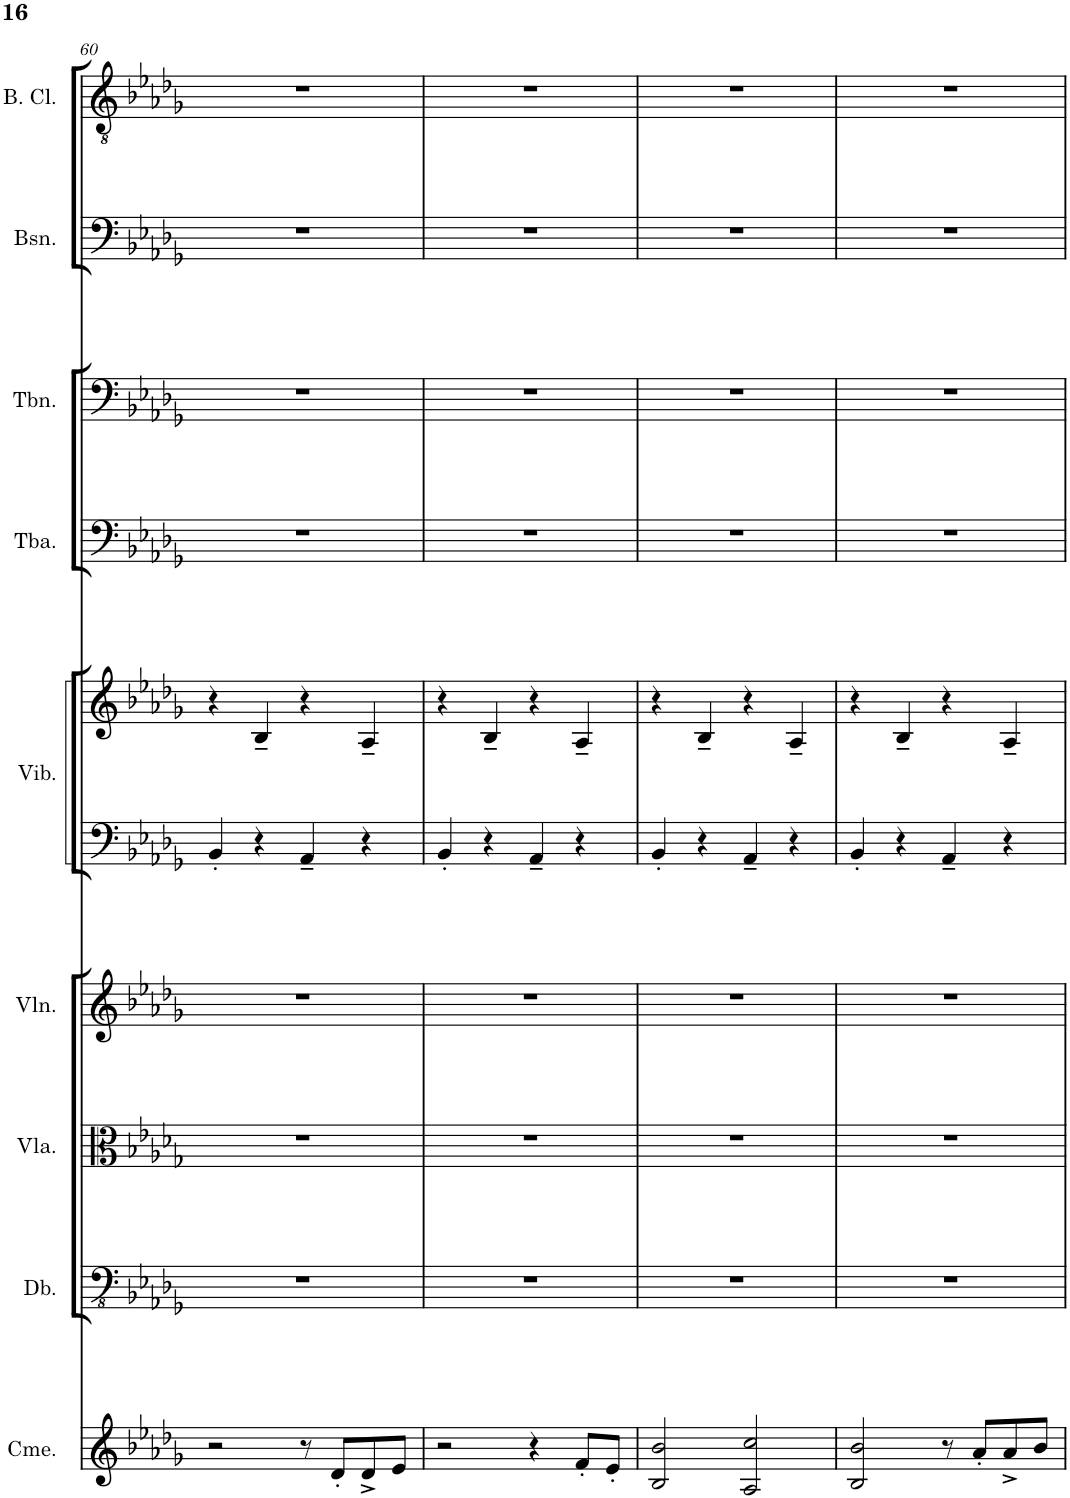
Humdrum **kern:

**kern	**kern	**kern	**kern	**kern	**kern	**kern	**kern	**kern	**kern
*part9	*part8	*part7	*part6	*part5	*part5	*part4	*part3	*part2	*part1
*staff10	*staff9	*staff8	*staff7	*staff6	*staff5	*staff4	*staff3	*staff2	*staff1
*I"Chimes	*I"Double Bass	*I"Viola	*I"Violin	*I"Vibraphone	*	*I"Tuba	*I"Trombone	*I"Bassoon	*I"Bass Clarinet
*I'Cme.	*I'Db.	*I'Vla.	*I'Vln.	*I'Vib.	*	*I'Tba.	*I'Tbn.	*I'Bsn.	*I'B. Cl.
!!LO:PB:g=z
*clefG2	*clefFv4	*clefC3	*clefG2	*clefF4	*clefG2	*clefF4	*clefF4	*clefF4	*clefGv2
*	*ITrd7c12	*	*	*	*	*	*	*	*ITrd8c14
*k[b-e-a-d-g-]	*k[b-e-a-d-g-]	*k[b-e-a-d-g-]	*k[b-e-a-d-g-]	*k[b-e-a-d-g-]	*k[b-e-a-d-g-]	*k[b-e-a-d-g-]	*k[b-e-a-d-g-]	*k[b-e-a-d-g-]	*k[b-e-a-d-g-]
*M2/2	*M2/2	*M2/2	*M2/2	*M2/2	*M2/2	*M2/2	*M2/2	*M2/2	*M2/2
*met(c|)	*met(c|)	*met(c|)	*met(c|)	*met(c|)	*met(c|)	*met(c|)	*met(c|)	*met(c|)	*met(c|)
=60	=60	=60	=60	=60	=60	=60	=60	=60	=60
2r	1r	1r	1r	4BB-'/	4r	1r	1r	1r	1r
.	.	.	.	4r	4B-~/	.	.	.	.
8r	.	.	.	4AA-~/	4r	.	.	.	.
8d-'/L	.	.	.	.	.	.	.	.	.
8d-^/	.	.	.	4r	4A-~/	.	.	.	.
8e-/J	.	.	.	.	.	.	.	.	.
=61	=61	=61	=61	=61	=61	=61	=61	=61	=61
2r	1r	1r	1r	4BB-'/	4r	1r	1r	1r	1r
.	.	.	.	4r	4B-~/	.	.	.	.
4r	.	.	.	4AA-~/	4r	.	.	.	.
8f'/L	.	.	.	4r	4A-~/	.	.	.	.
8e-'/J	.	.	.	.	.	.	.	.	.
=62	=62	=62	=62	=62	=62	=62	=62	=62	=62
2B-/ 2b-/	1r	1r	1r	4BB-'/	4r	1r	1r	1r	1r
.	.	.	.	4r	4B-~/	.	.	.	.
2A-/ 2cc/	.	.	.	4AA-~/	4r	.	.	.	.
.	.	.	.	4r	4A-~/	.	.	.	.
=63	=63	=63	=63	=63	=63	=63	=63	=63	=63
2B-/ 2b-/	1r	1r	1r	4BB-'/	4r	1r	1r	1r	1r
.	.	.	.	4r	4B-~/	.	.	.	.
8r	.	.	.	4AA-~/	4r	.	.	.	.
8a-'/L	.	.	.	.	.	.	.	.	.
8a-^/	.	.	.	4r	4A-~/	.	.	.	.
8b-/J	.	.	.	.	.	.	.	.	.
=	=	=	=	=	=	=	=	=	=
*-	*-	*-	*-	*-	*-	*-	*-	*-	*-
